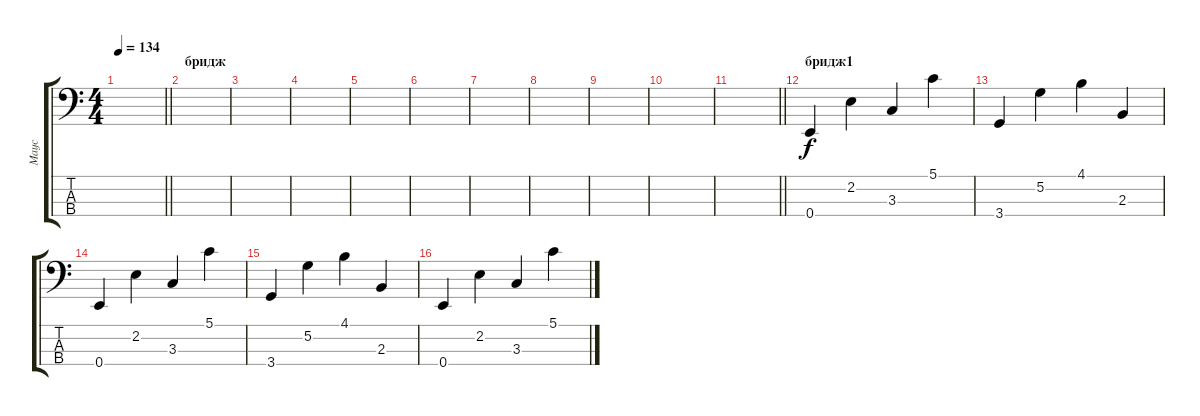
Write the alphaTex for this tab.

\track ("Маус" "Маус") {instrument electricbassfinger}
\staff {score tabs}
\tuning (G2 D2 A1 E1) {hide}
\ts (4 4)
\tempo 134
\clef f4
\barLineRight lightlight
\ks c
|
\section ("" "бридж")
|
|
|
|
|
|
|
|
|
\barLineRight lightlight
|
\section ("" "бридж1")
0.4.4 2.2.4 3.3.4 5.1.4 |
3.4.4 5.2.4 4.1.4 2.3.4 |
0.4.4 2.2.4 3.3.4 5.1.4 |
3.4.4 5.2.4 4.1.4 2.3.4 |
0.4.4 2.2.4 3.3.4 5.1.4
